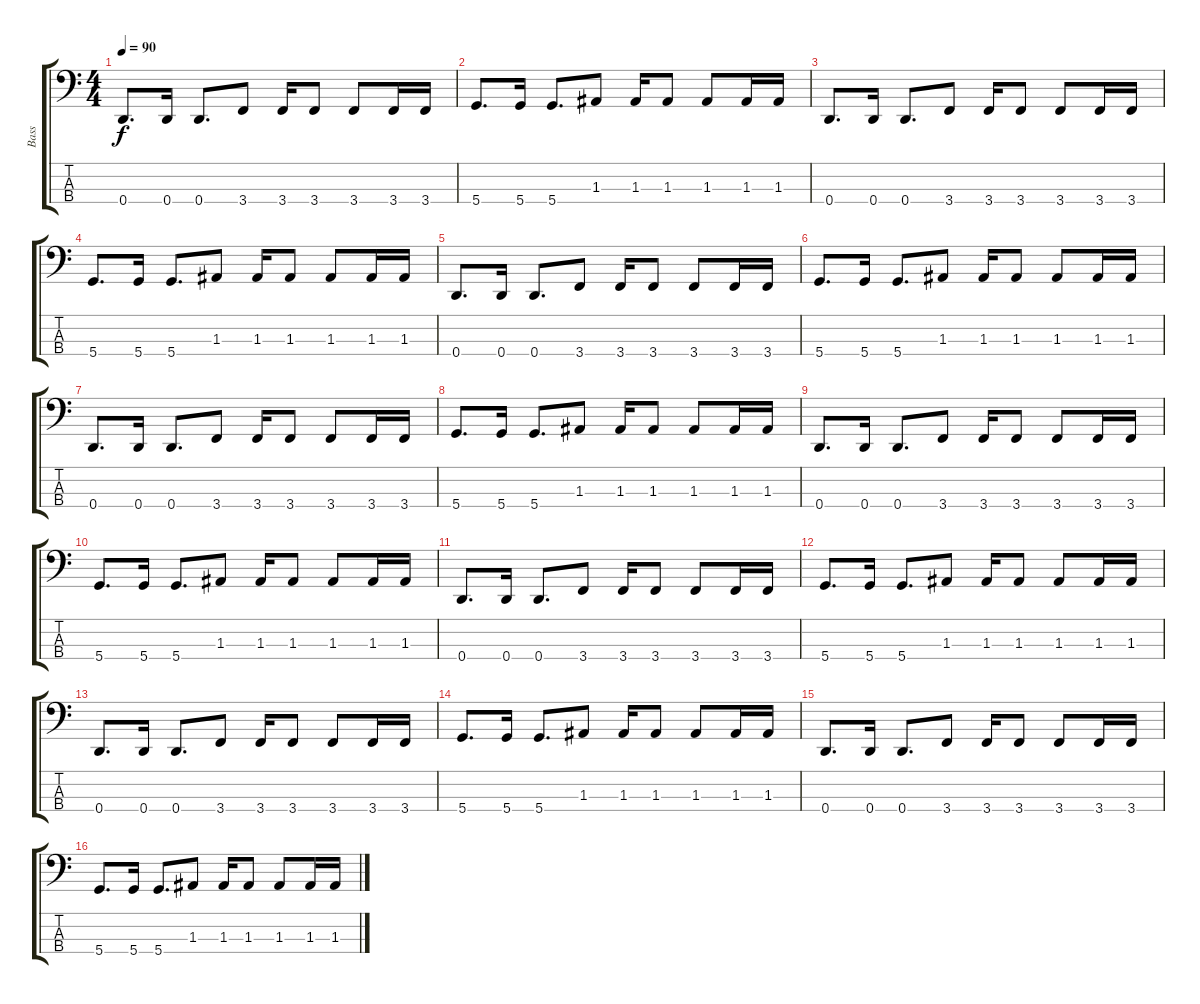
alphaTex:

\track ("Bass" "Bass") {instrument electricbassfinger}
\staff {score tabs}
\tuning (G2 D2 A1 D1) {hide}
\ts (4 4)
\tempo 90
\clef f4
\ks c
0.4.8{d dy f} 0.4.16 0.4.8{d} 3.4.8 3.4.16 3.4.8 3.4.8 3.4.16 3.4.16 |
5.4.8{d} 5.4.16 5.4.8{d} 1.3.8 1.3.16 1.3.8 1.3.8 1.3.16 1.3.16 |
0.4.8{d} 0.4.16 0.4.8{d} 3.4.8 3.4.16 3.4.8 3.4.8 3.4.16 3.4.16 |
5.4.8{d} 5.4.16 5.4.8{d} 1.3.8 1.3.16 1.3.8 1.3.8 1.3.16 1.3.16 |
0.4.8{d} 0.4.16 0.4.8{d} 3.4.8 3.4.16 3.4.8 3.4.8 3.4.16 3.4.16 |
5.4.8{d} 5.4.16 5.4.8{d} 1.3.8 1.3.16 1.3.8 1.3.8 1.3.16 1.3.16 |
0.4.8{d} 0.4.16 0.4.8{d} 3.4.8 3.4.16 3.4.8 3.4.8 3.4.16 3.4.16 |
5.4.8{d} 5.4.16 5.4.8{d} 1.3.8 1.3.16 1.3.8 1.3.8 1.3.16 1.3.16 |
0.4.8{d} 0.4.16 0.4.8{d} 3.4.8 3.4.16 3.4.8 3.4.8 3.4.16 3.4.16 |
5.4.8{d} 5.4.16 5.4.8{d} 1.3.8 1.3.16 1.3.8 1.3.8 1.3.16 1.3.16 |
0.4.8{d} 0.4.16 0.4.8{d} 3.4.8 3.4.16 3.4.8 3.4.8 3.4.16 3.4.16 |
5.4.8{d} 5.4.16 5.4.8{d} 1.3.8 1.3.16 1.3.8 1.3.8 1.3.16 1.3.16 |
0.4.8{d} 0.4.16 0.4.8{d} 3.4.8 3.4.16 3.4.8 3.4.8 3.4.16 3.4.16 |
5.4.8{d} 5.4.16 5.4.8{d} 1.3.8 1.3.16 1.3.8 1.3.8 1.3.16 1.3.16 |
0.4.8{d} 0.4.16 0.4.8{d} 3.4.8 3.4.16 3.4.8 3.4.8 3.4.16 3.4.16 |
5.4.8{d} 5.4.16 5.4.8{d} 1.3.8 1.3.16 1.3.8 1.3.8 1.3.16 1.3.16
